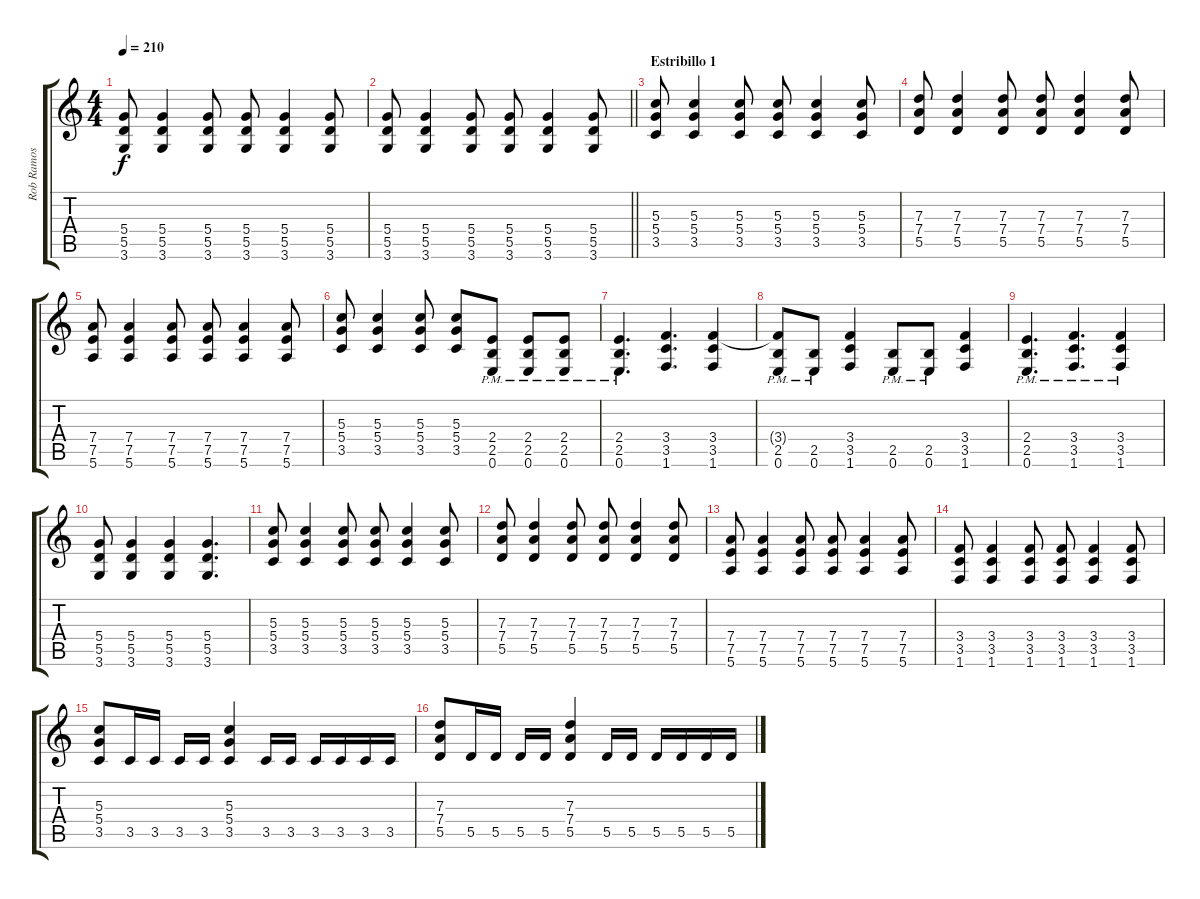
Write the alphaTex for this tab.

\track ("Rob Ramos (guitarra)" "Rob Ramos ") {instrument distortionguitar}
\staff {score tabs}
\tuning (E4 B3 G3 D3 A2 E2) {hide}
\ts (4 4)
\tempo 210
\clef g2
\ks c
(5.4 5.5 3.6).8{dy f} (5.4 5.5 3.6).4 (5.4 5.5 3.6).8 (5.4 5.5 3.6).8 (5.4 5.5 3.6).4 (5.4 5.5 3.6).8 |
\barLineRight lightlight
(5.4 5.5 3.6).8 (5.4 5.5 3.6).4 (5.4 5.5 3.6).8 (5.4 5.5 3.6).8 (5.4 5.5 3.6).4 (5.4 5.5 3.6).8 |
\section ("" "Estribillo 1")
(5.3 5.4 3.5).8 (5.3 5.4 3.5).4 (5.3 5.4 3.5).8 (5.3 5.4 3.5).8 (5.3 5.4 3.5).4 (5.3 5.4 3.5).8 |
(7.3 7.4 5.5).8 (7.3 7.4 5.5).4 (7.3 7.4 5.5).8 (7.3 7.4 5.5).8 (7.3 7.4 5.5).4 (7.3 7.4 5.5).8 |
(7.4 7.5 5.6).8 (7.4 7.5 5.6).4 (7.4 7.5 5.6).8 (7.4 7.5 5.6).8 (7.4 7.5 5.6).4 (7.4 7.5 5.6).8 |
(5.3 5.4 3.5).8 (5.3 5.4 3.5).4 (5.3 5.4 3.5).8 (5.3 5.4 3.5).8 (2.4{pm} 2.5{pm} 0.6{pm}).8 (2.4{pm} 2.5{pm} 0.6{pm}).8 (2.4{pm} 2.5{pm} 0.6{pm}).8 |
(2.4{pm} 2.5{pm} 0.6{pm}).4{d} (3.4 3.5 1.6).4{d} (3.4 3.5 1.6).4 |
(3.4{t} 2.5{pm} 0.6{pm}).8 (2.5{pm} 0.6{pm}).8 (3.4 3.5 1.6).4 (2.5{pm} 0.6{pm}).8 (2.5{pm} 0.6{pm}).8 (3.4 3.5 1.6).4 |
(2.4{pm} 2.5{pm} 0.6{pm}).4{d} (3.4{pm} 3.5{pm} 1.6{pm}).4{d} (3.4{pm} 3.5{pm} 1.6{pm}).4 |
(5.4 5.5 3.6).8 (5.4 5.5 3.6).4 (5.4 5.5 3.6).4 (5.4 5.5 3.6).4{d} |
(5.3 5.4 3.5).8 (5.3 5.4 3.5).4 (5.3 5.4 3.5).8 (5.3 5.4 3.5).8 (5.3 5.4 3.5).4 (5.3 5.4 3.5).8 |
(7.3 7.4 5.5).8 (7.3 7.4 5.5).4 (7.3 7.4 5.5).8 (7.3 7.4 5.5).8 (7.3 7.4 5.5).4 (7.3 7.4 5.5).8 |
(7.4 7.5 5.6).8 (7.4 7.5 5.6).4 (7.4 7.5 5.6).8 (7.4 7.5 5.6).8 (7.4 7.5 5.6).4 (7.4 7.5 5.6).8 |
(3.4 3.5 1.6).8 (3.4 3.5 1.6).4 (3.4 3.5 1.6).8 (3.4 3.5 1.6).8 (3.4 3.5 1.6).4 (3.4 3.5 1.6).8 |
(5.3 5.4 3.5).8 3.5.16 3.5.16 3.5.16 3.5.16 (5.3 5.4 3.5).4 3.5.16 3.5.16 3.5.16 3.5.16 3.5.16 3.5.16 |
(7.3 7.4 5.5).8 5.5.16 5.5.16 5.5.16 5.5.16 (7.3 7.4 5.5).4 5.5.16 5.5.16 5.5.16 5.5.16 5.5.16 5.5.16
